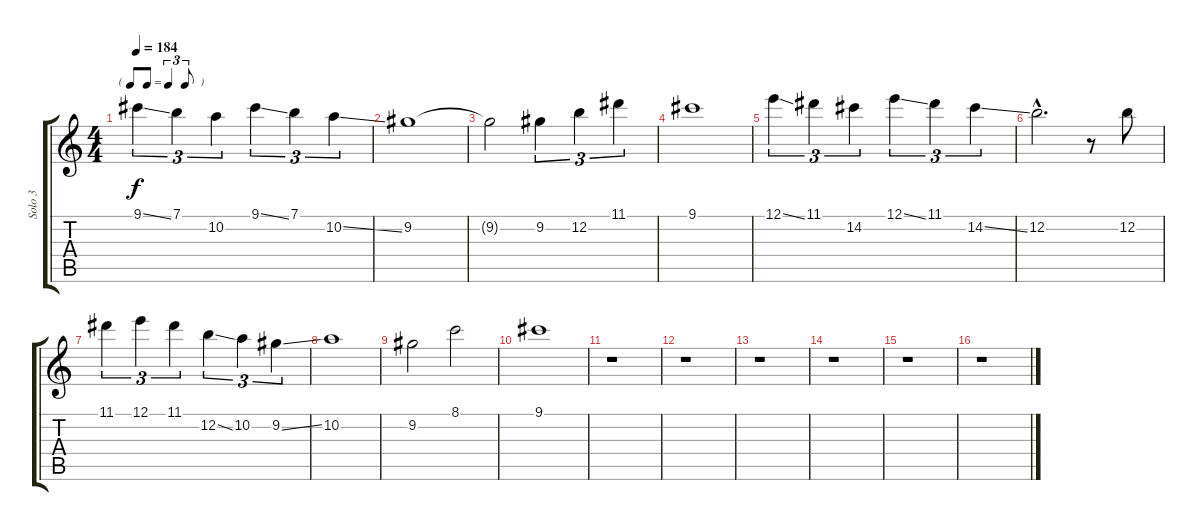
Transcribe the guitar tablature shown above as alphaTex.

\track ("Solo 3" "Solo 3") {instrument distortionguitar}
\staff {score tabs}
\tuning (E4 B3 G3 D3 A2 E2) {hide}
\ts (4 4)
\tf triplet8th
\tempo 184
\clef g2
\ks c
9.1{ss}.4{tu (3 2) dy f} 7.1.4{tu (3 2)} 10.2.4{tu (3 2)} 9.1{ss}.4{tu (3 2)} 7.1.4{tu (3 2)} 10.2{ss}.4{tu (3 2)} |
9.2.1 |
9.2{t}.2 9.2.4{tu (3 2)} 12.2.4{tu (3 2)} 11.1.4{tu (3 2)} |
9.1.1 |
12.1{ss}.4{tu (3 2)} 11.1.4{tu (3 2)} 14.2.4{tu (3 2)} 12.1{ss}.4{tu (3 2)} 11.1.4{tu (3 2)} 14.2{ss}.4{tu (3 2)} |
12.2{hac}.2{d} r.8 12.2.8 |
11.1.4{tu (3 2)} 12.1.4{tu (3 2)} 11.1.4{tu (3 2)} 12.2{ss}.4{tu (3 2)} 10.2.4{tu (3 2)} 9.2{ss}.4{tu (3 2)} |
10.2.1 |
9.2.2 8.1.2 |
9.1.1 |
r.1 |
r.1 |
r.1 |
r.1 |
r.1 |
r.1
